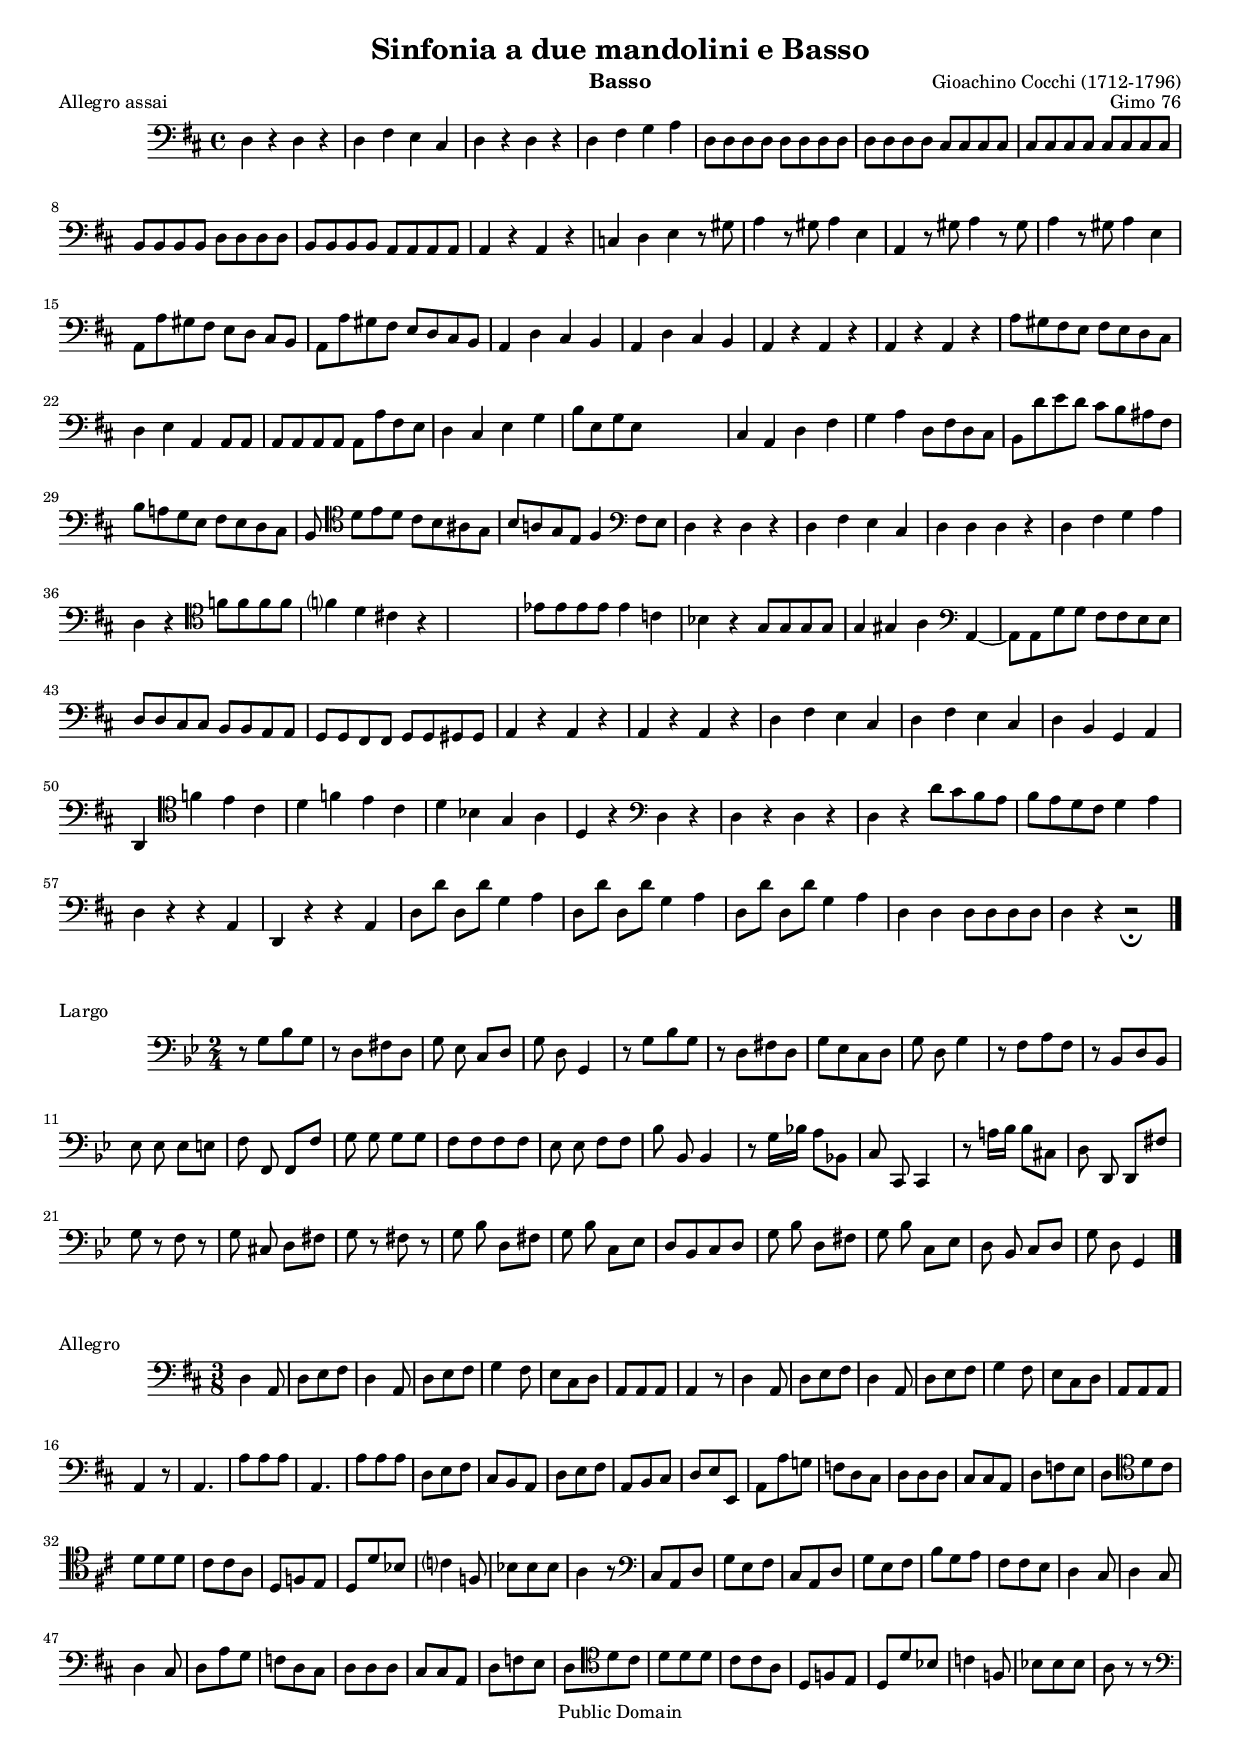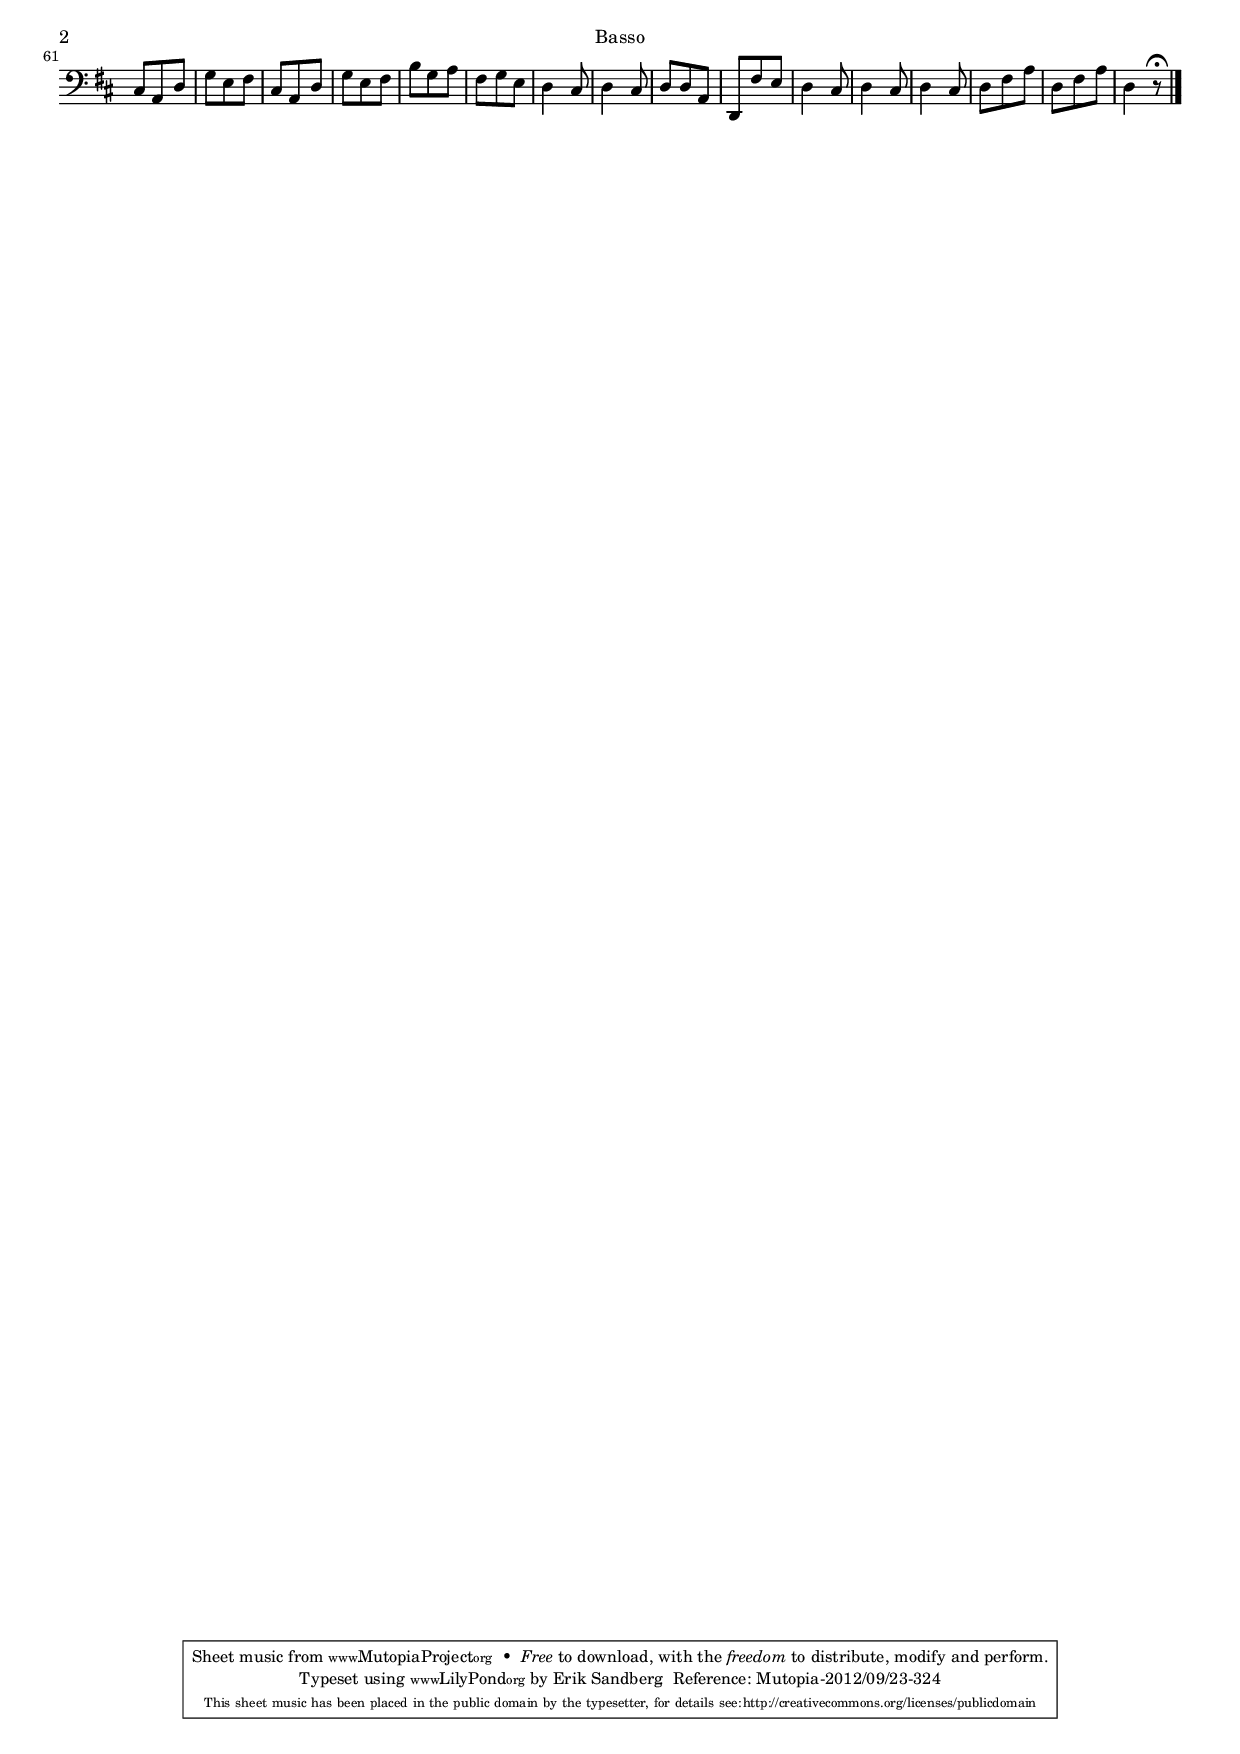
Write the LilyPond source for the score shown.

\version "2.16.0"

Instrument = "Basso"
\version "2.16.0"

\header {
  title = "Sinfonia a due mandolini e Basso"
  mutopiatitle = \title
  composer = "Gioachino Cocchi (1712-1796)"
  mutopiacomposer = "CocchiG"
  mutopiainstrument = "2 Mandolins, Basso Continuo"
  date = "c.1760"
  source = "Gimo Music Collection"
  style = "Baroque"
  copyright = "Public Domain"
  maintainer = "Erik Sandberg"
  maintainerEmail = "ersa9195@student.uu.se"
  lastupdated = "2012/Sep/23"
  instrument = \Instrument

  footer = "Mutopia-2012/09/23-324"
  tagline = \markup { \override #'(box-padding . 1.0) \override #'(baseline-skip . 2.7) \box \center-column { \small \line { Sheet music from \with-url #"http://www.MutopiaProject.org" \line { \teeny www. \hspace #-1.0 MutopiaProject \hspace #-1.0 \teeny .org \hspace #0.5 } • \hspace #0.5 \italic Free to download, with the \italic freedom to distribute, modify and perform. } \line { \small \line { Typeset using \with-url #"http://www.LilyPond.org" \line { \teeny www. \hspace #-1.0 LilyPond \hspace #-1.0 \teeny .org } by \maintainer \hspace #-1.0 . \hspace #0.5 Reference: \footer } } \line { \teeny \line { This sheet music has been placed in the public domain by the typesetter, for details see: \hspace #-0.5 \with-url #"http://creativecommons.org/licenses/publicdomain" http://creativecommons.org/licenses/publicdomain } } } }
}


\version "2.16.0"

IBasso =  \relative c {
  \clef "bass"
  \key d\major
  \time 4/4

  %1 page 2
  d4 r d r | d fis e cis | d r d r | d fis g a | d,8 d d d d d d d |
  d d d d cis cis cis cis | cis cis cis cis cis cis cis cis |
  b b b b d d d d | b b b b a a a a | a4 r a r | c d e r8 gis |
  %12 page 3
  a4 r8 gis a4 e | a, r8 gis' a4 r8 gis | a4 r8 gis a4 e |
  a,8 a' gis fis  e[ d]  cis[ b] | a a' gis fis e d cis b | a4 d cis b |
  a d cis b | a r a r | a r a r | a'8 gis fis e fis e d cis |
  %22 page 4
  d4 e a, a8 a | a a a a a a' fis e | d4 cis e g |
  %25 Note: this bar only has 4 eighths
  b8 e, g e s s s s | cis4 a d fis | g a d,8 fis d cis |
  b d' e d cis b ais fis | b a! g e fis e d cis |
  %30
  b \clef "tenor"  d'[ e d] cis b ais g |
  %31 page 5
  b a! g e fis4 \clef "bass" fis8 e | d4 r d r | d fis e cis |
  d d d r | d fis g a |
  %36 Note: The natural sign before the c is written as a flat.
  d, r \clef "tenor" f'!8 f f f | f?4 d cis! r |
  %38 page 6
  s1 | es8 es es es es4 c | bes4 r g8 g g g | g4 gis a \clef "bass" a, ~ |
  %42
  a8 a g' g fis fis e e | d d cis cis b b a a | g g fis fis g g gis gis |
  a4 r a r | a r a r |
  %47 page 7
  d4 fis e cis | d fis e cis | d b g a |
  %50 Note: The natural sign before the "f!":s are written as a flat.
  d, \clef "tenor" f''! e cis | d f! e cis | d bes g a |
  d, r \clef "bass" d r | d r d r |
  %55 page 8
  d r d'8 cis b a | b a g fis g4 a | d, r r a | d, r r a' |
   d8[ d']  d,[ d'] g,4 a |  d,8[ d']  d,[ d'] g,4 a |  d,8[ d']  d,[ d'] g,4 a |
  %62
  d,4 d d8 d d d | d4 r r2_\fermata \bar "|."
}

\version "2.16.0"

IIBasso =  \relative c' {
  \clef "bass"
  \key g\minor
  \time 2/4
  \set Timing.baseMoment = #(ly:make-moment 1 8)
%  \set Timing.beamExceptions = #'((end . (
%    ((1 . 32) . (2 2 2 2 2 2 2 2))
%  )))

  %1 page 9
  r8  g[ bes g] | r  d[ fis d] | g es c d | g d g,4 |
  r8  g'[ bes g] | r  d[ fis d] |  g[ es c d] | g d g4 | 
  %9
  r8  f[ a f] | r  bes,[ d bes] | es es es e | f f, f f' | g g g g |
  %14 page 10
   f[ f f f] | es es f f | bes bes, bes4 | r8 g'16 bes! a8 bes,! | c c, c4 |
  r8 a''!16 bes bes8 cis, | d d, d fis' | g r f r | g cis, d fis |
  g r fis r | g bes d, fis | g bes c, es |  d[ bes c d] |
  %27 page 11 Note: Bar is written as "g bes c, eis". I assume that c, eis should be d, fis.
  g bes d, fis | g bes c, es | d bes c d | g d g,4 \bar "|."
}


\version "2.16.0"

IIIBasso =  \relative c {
  \clef "bass"
  \key d\major
  \time 3/8

  %1 page 11
  d4 a8 | d e fis | d4 a8 | d e fis | g4 fis8 | e cis d | a a a |
  %8
  a4 r8 | d4 a8 | d e fis | d4 a8 | d e fis | g4 fis8 | e cis d | a a a
  %16 page 12
  a4 r8 | a4. | a'8 a a | a,4. | a'8 a a | d, e fis | cis b a | d e fis |
  %24
  a, b cis | d e e, | a a' g! | f d cis | d d d | cis cis a | d f e |
  %31
  d \clef "tenor" d' cis | d d d | cis cis a | d, f e |
  %35 page 13
  d d' bes | c?4 f,8 | bes! bes bes | a4 r8 | \clef "bass" cis,8 a d |
  %40
  g e fis | cis a d | g e fis | b g a | fis fis e | d4 cis8 | d4 cis8 |
  %47 Note: This measure was not present in the manuscript. Moved here from bar 70.
  d4 cis8 |
  %48
  d a' g | f d cis | d d d | cis cis a |
  d f e | d \clef "tenor" d' cis | d d d |
  %54 page 14
  cis cis a | d, f e | d d' bes | c4 f,8 | bes bes bes | a r r |
  %60
  \clef "bass" cis, a d | g e fis | cis a d | g e fis | b g a | fis g e |
  %66
  d4 cis8 | d4 cis8 | d d a | d, fis' e |
  %70 Note: This measure was present here in the manuscript. I moved it to bar 47.
  %d4 cis8 |
  d4 cis8 | d4 cis8 | d4 cis8 | d fis a | d, fis a |
  %76
  d,4 r8^\fermata \bar "|."
}


#(set-global-staff-size 16)

\score {
  \context Staff = Basso \IBasso

  \header {piece = "Allegro assai" opus = "Gimo 76"}
  \layout {}
}

\score {
  \context Staff = Basso \IIBasso

  \header {piece = "Largo"}
  \layout {}
}

\score {
  \context Staff = Basso \IIIBasso

  \header {piece = "Allegro"}
  \layout {}
}

